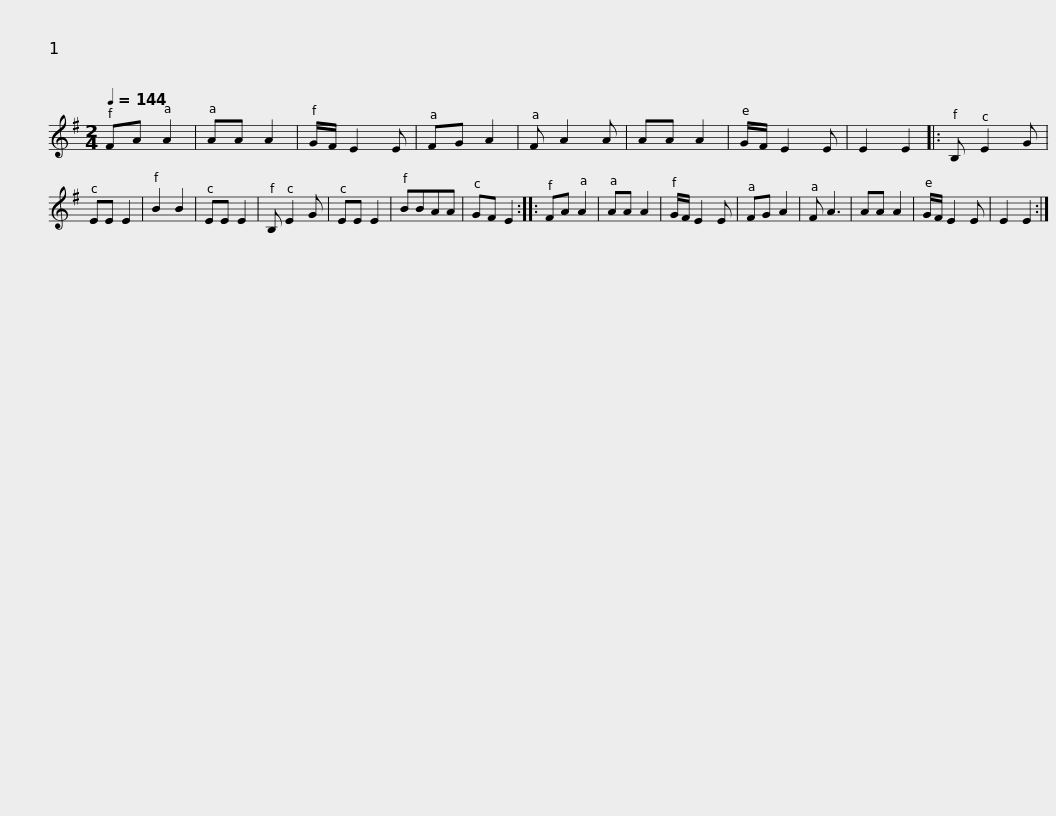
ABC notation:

X:1
L:1/8
Q:1/4=144
M:2/4
I:linebreak $
K:Emin
V:1 treble
V:1
 FA A2 | AA A2 | G/F/ E2 E | FG A2 | F A2 A | %5
 AA A2 | G/F/ E2 E | E2 E2 |: B, E2 G | EE E2 | %10
 B2 B2 | EE E2 |$ B, E2 G | EE E2 | BBAA | %15
 GF E2 :: FA A2 | AA A2 | G/F/ E2 E | FG A2 | %20
 F A3 | AA A2 | G/F/ E2 E | E2 E2 :| %24
